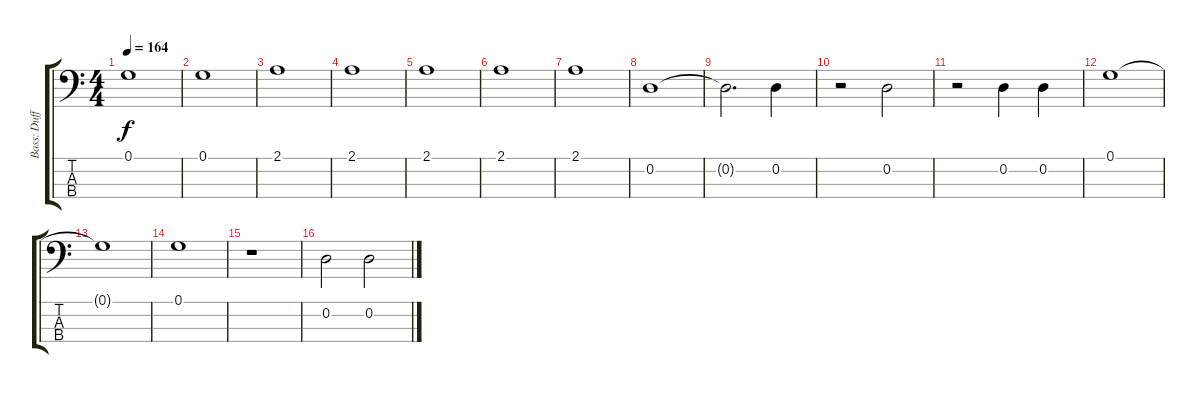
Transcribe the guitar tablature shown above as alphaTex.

\track ("Bass: Duff" "Bass: Duff") {instrument fretlessbass}
\staff {score tabs}
\tuning (G2 D2 A1 E1) {hide}
\ts (4 4)
\tempo 164
\clef f4
\ks c
0.1.1{dy f} |
0.1.1 |
2.1.1 |
2.1.1 |
2.1.1 |
2.1.1 |
2.1.1 |
0.2.1 |
0.2{t}.2{d} 0.2.4 |
r.2 0.2.2 |
r.2 0.2.4 0.2.4 |
0.1.1 |
0.1{t}.1 |
0.1.1 |
r.1 |
0.2.2 0.2.2
